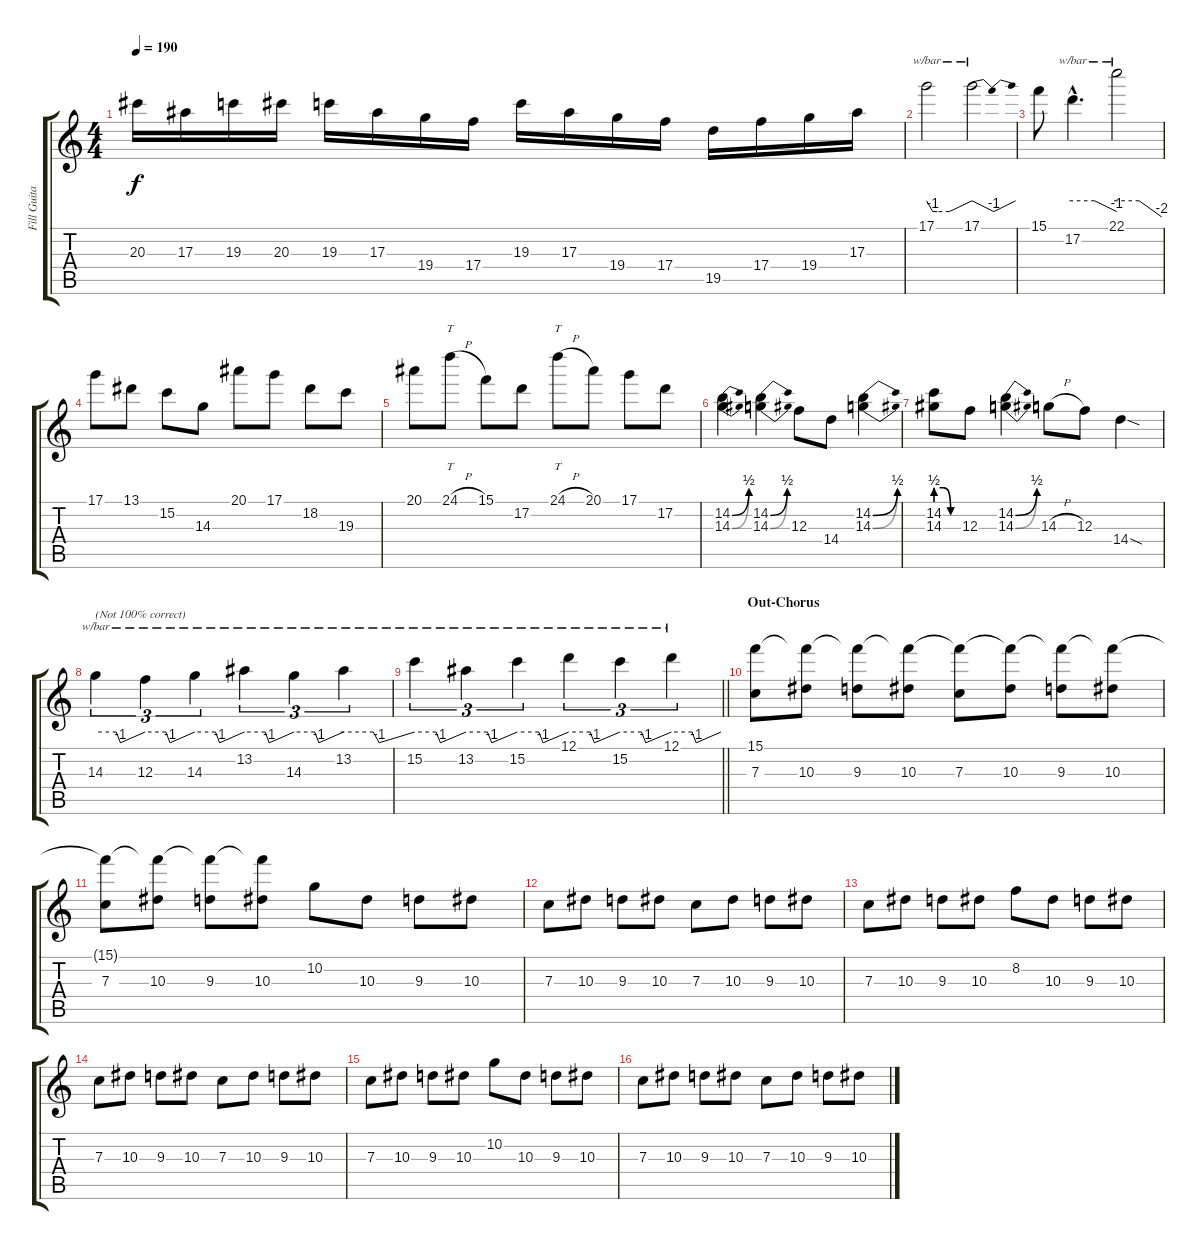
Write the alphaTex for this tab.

\track ("Fill Guitar" "Fill Guita") {instrument distortionguitar}
\staff {score tabs}
\tuning (D4 A3 F3 C3 G2 C2) {hide}
\ts (4 4)
\tempo 190
\clef g2
\ks c
20.3.16{dy f} 17.3.16 19.3.16 20.3.16 19.3.16 17.3.16 19.4.16 17.4.16 19.3.16 17.3.16 19.4.16 17.4.16 19.5.16 17.4.16 19.4.16 17.3.16 |
17.1.2{tbe (custom default 0 0 8 -4 14 -4 30 -4 60 0)} 17.1.2{tbe (dip default 0 0 30 -4 60 0)} |
15.1.8 17.2{hac}.4{d tbe (custom default 0 0 30 0 60 -4)} 22.1.2{tbe (custom default 0 0 30 0 60 -8)} |
17.1.8 13.1.8 15.2.8 14.3.8 20.1.8 17.1.8 18.2.8 19.3.8 |
20.1.8 24.1{h}.8{tt} 15.1.8 17.2.8 24.1{h}.8{tt} 20.1.8 17.1.8 17.2.8 |
(14.2{be (bend 0 0 60 2)} 14.3{be (bend 0 0 60 2)}).4 (14.2{be (bend 0 0 60 2)} 14.3{be (bend 0 0 60 2)}).4 12.3.8 14.4.8 (14.2{be (bend 0 0 60 2)} 14.3{be (bend 0 0 60 2)}).4 |
(14.2{be (custom 0 2 20 2 40 0 60 0)} 14.3{be (custom 0 2 20 2 40 0 60 0)}).8 12.3.8 (14.2{be (bend 0 0 60 2)} 14.3{be (bend 0 0 60 2)}).4 14.3{h}.8 12.3.8 14.4{sod}.4 |
14.3.4{tu (3 2) tbe (custom default 0 0 25 0 30 -4 60 0) txt "(Not 100% correct)"} 12.3.4{tu (3 2) tbe (custom default 0 0 25 0 30 -4 60 0)} 14.3.4{tu (3 2) tbe (custom default 0 0 25 0 30 -4 60 0)} 13.2.4{tu (3 2) tbe (custom default 0 0 25 0 30 -4 60 0)} 14.3.4{tu (3 2) tbe (custom default 0 0 25 0 30 -4 60 0)} 13.2.4{tu (3 2) tbe (custom default 0 0 25 0 30 -4 60 0)} |
\barLineRight lightlight
15.2.4{tu (3 2) tbe (custom default 0 0 25 0 30 -4 60 0)} 13.2.4{tu (3 2) tbe (custom default 0 0 25 0 30 -4 60 0)} 15.2.4{tu (3 2) tbe (custom default 0 0 25 0 30 -4 60 0)} 12.1.4{tu (3 2) tbe (custom default 0 0 25 0 30 -4 60 0)} 15.2.4{tu (3 2) tbe (custom default 0 0 25 0 30 -4 60 0)} 12.1.4{tu (3 2) tbe (custom default 0 0 25 0 30 -4 60 0)} |
\section ("" "Out-Chorus")
(15.1 7.3).8{volume 10 balance 16 instrument distortionguitar} (15.1{t} 10.3).8 (15.1{t} 9.3).8 (15.1{t} 10.3).8 (15.1{t} 7.3).8 (15.1{t} 10.3).8 (15.1{t} 9.3).8 (15.1{t} 10.3).8 |
(15.1{t} 7.3).8 (15.1{t} 10.3).8 (15.1{t} 9.3).8 (15.1{t} 10.3).8 10.2.8 10.3.8 9.3.8 10.3.8 |
7.3.8 10.3.8 9.3.8 10.3.8 7.3.8 10.3.8 9.3.8 10.3.8 |
7.3.8 10.3.8 9.3.8 10.3.8 8.2.8 10.3.8 9.3.8 10.3.8 |
7.3.8 10.3.8 9.3.8 10.3.8 7.3.8 10.3.8 9.3.8 10.3.8 |
7.3.8 10.3.8 9.3.8 10.3.8 10.2.8 10.3.8 9.3.8 10.3.8 |
7.3.8 10.3.8 9.3.8 10.3.8 7.3.8 10.3.8 9.3.8 10.3.8
